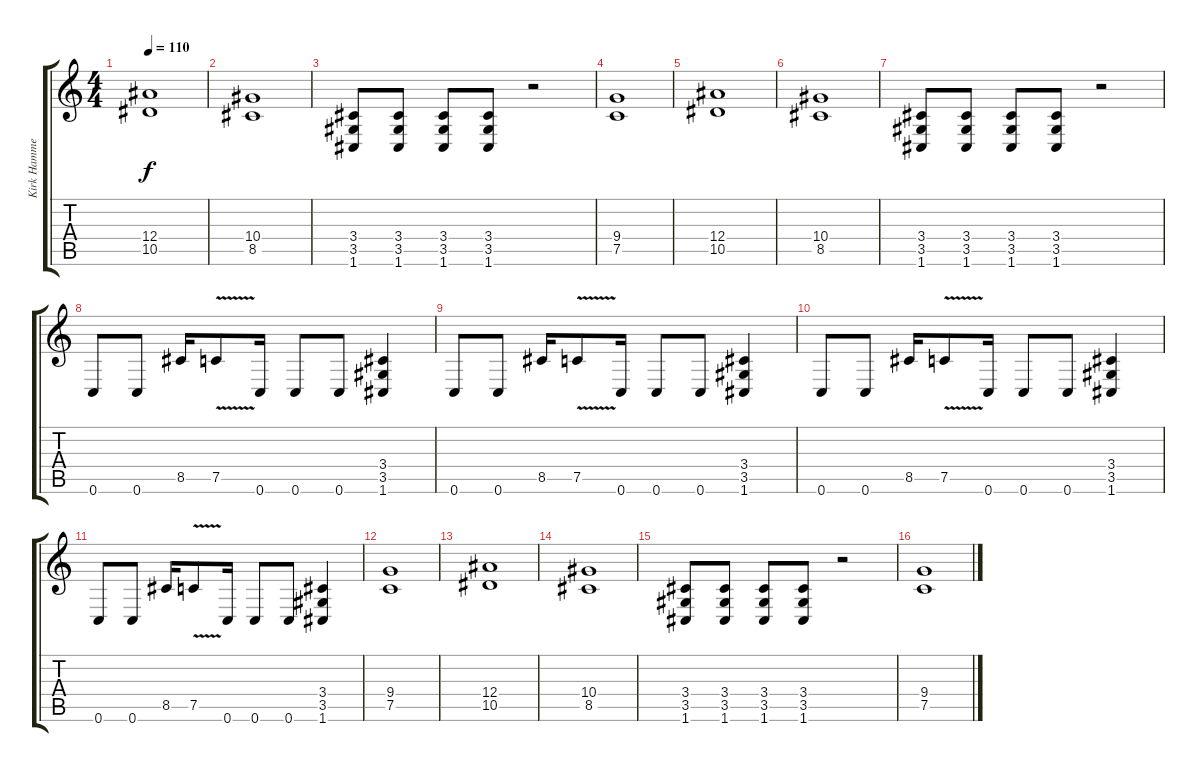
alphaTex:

\track ("Kirk Hammet" "Kirk Hamme") {instrument distortionguitar}
\staff {score tabs}
\tuning (C4 G3 Eb3 Bb2 F2 C2) {hide}
\ts (4 4)
\tempo 110
\clef g2
\ks c
(12.4 10.5).1{dy f} |
(10.4 8.5).1 |
(3.4 3.5 1.6).8 (3.4 3.5 1.6).8 (3.4 3.5 1.6).8 (3.4 3.5 1.6).8 r.2 |
(9.4 7.5).1 |
(12.4 10.5).1 |
(10.4 8.5).1 |
(3.4 3.5 1.6).8 (3.4 3.5 1.6).8 (3.4 3.5 1.6).8 (3.4 3.5 1.6).8 r.2 |
0.6.8{volume 13} 0.6.8 8.5.16 7.5{v}.8 0.6.16 0.6.8 0.6.8 (3.4 3.5 1.6).4 |
0.6.8 0.6.8 8.5.16 7.5{v}.8 0.6.16 0.6.8 0.6.8 (3.4 3.5 1.6).4 |
0.6.8 0.6.8 8.5.16 7.5{v}.8 0.6.16 0.6.8 0.6.8 (3.4 3.5 1.6).4 |
0.6.8 0.6.8 8.5.16 7.5{v}.8 0.6.16 0.6.8 0.6.8 (3.4 3.5 1.6).4 |
(9.4 7.5).1{volume 8} |
(12.4 10.5).1 |
(10.4 8.5).1 |
(3.4 3.5 1.6).8 (3.4 3.5 1.6).8 (3.4 3.5 1.6).8 (3.4 3.5 1.6).8 r.2 |
(9.4 7.5).1
